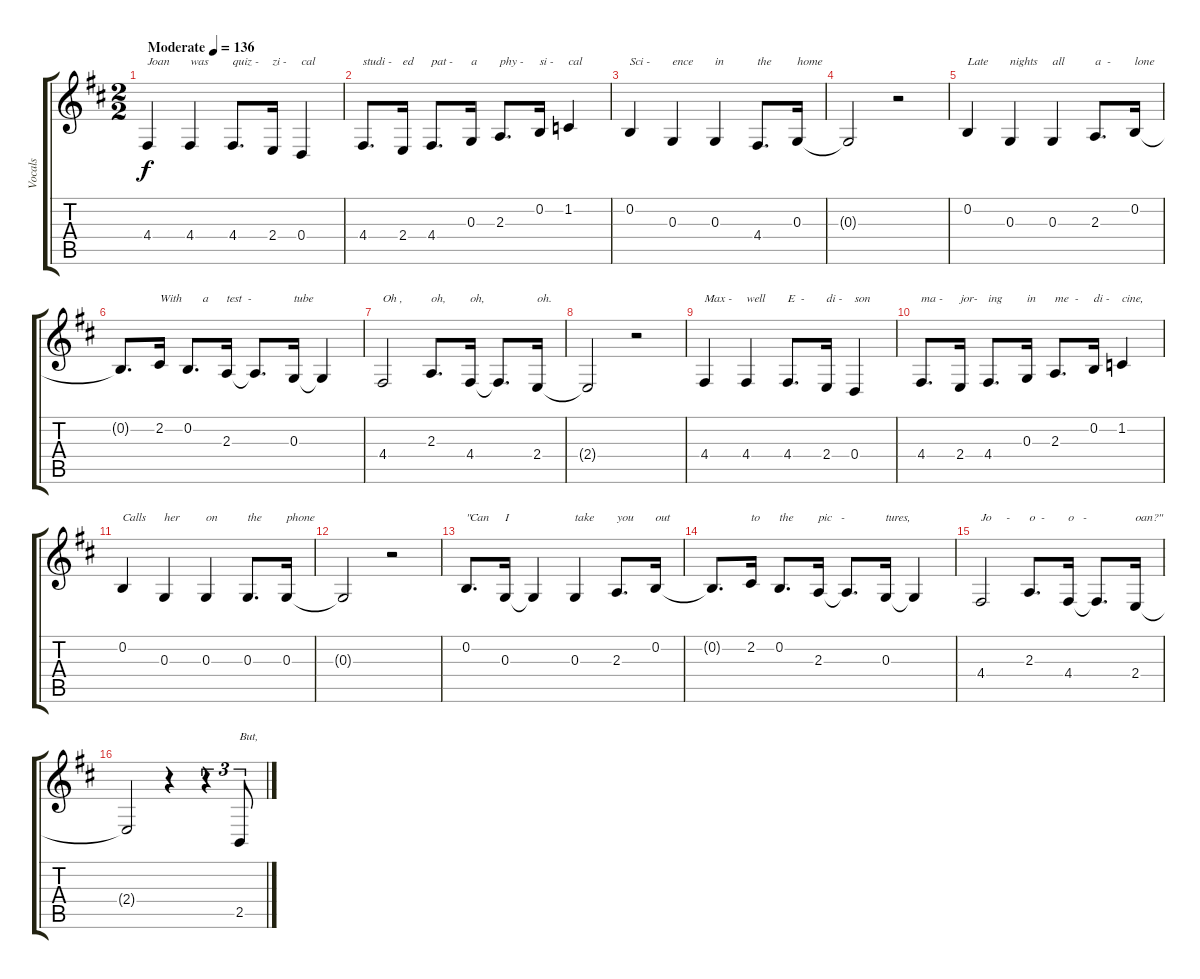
\track ("Vocals" "Vocals") {instrument altosax}
\staff {score tabs}
\tuning (E4 B3 G3 D3 A2 E2) {hide}
\ts (2 2)
\tempo (136 "Moderate")
\clef g2
\ks d
4.4.4{txt "Joan" dy f instrument altosax} 4.4.4{txt "was"} 4.4.8{d txt "quiz -"} 2.4.16{txt "zi -"} 0.4.4{txt "cal"} |
4.4.8{d txt "studi -"} 2.4.16{txt "ed" beam split} 4.4.8{d txt "pat -"} 0.3.16{txt "a"} 2.3.8{d txt "phy -"} 0.2.16{txt "si -"} 1.2.4{txt "cal"} |
0.2.4{txt "Sci -"} 0.3.4{txt "ence"} 0.3.4{txt "in"} 4.4.8{d txt "the"} 0.3.16{txt "home"} |
0.3{t}.2 r.2 |
0.2.4{txt "Late"} 0.3.4{txt "nights"} 0.3.4{txt "all"} 2.3.8{d txt "a  -"} 0.2.16{txt "lone"} |
0.2{t}.8{d} 2.2.16{txt "With"} 0.2.8{d txt "     a"} 2.3.16{txt "test  -"} 2.3{t}.8{d} 0.3.16{txt "tube"} 0.3{t}.4 |
4.4.2{txt "Oh ,"} 2.3.8{d txt "oh,"} 4.4.16{txt "oh,"} 4.4{t}.8{d} 2.4.16{txt "oh."} |
2.4{t}.2 r.2 |
4.4.4{txt "Max -"} 4.4.4{txt "well"} 4.4.8{d txt "E  -"} 2.4.16{txt "di -"} 0.4.4{txt "son"} |
4.4.8{d txt "ma -"} 2.4.16{txt "jor-" beam split} 4.4.8{d txt "ing"} 0.3.16{txt "in"} 2.3.8{d txt "me  -"} 0.2.16{txt "di -"} 1.2.4{txt "cine,"} |
0.2.4{txt "Calls"} 0.3.4{txt "her"} 0.3.4{txt "on"} 0.3.8{d txt "the"} 0.3.16{txt "phone"} |
0.3{t}.2 r.2 |
0.2.8{d txt "\"Can"} 0.3.16{txt "I"} 0.3{t}.4 0.3.4{txt "take"} 2.3.8{d txt "you"} 0.2.16{txt "out"} |
0.2{t}.8{d} 2.2.16{txt "to"} 0.2.8{d txt "the"} 2.3.16{txt "pic   -"} 2.3{t}.8{d} 0.3.16{txt "tures,"} 0.3{t}.4 |
4.4.2{txt "Jo     -"} 2.3.8{d txt "o  -"} 4.4.16{txt "o   -"} 4.4{t}.8{d} 2.4.16{txt "oan?\""} |
2.4{t}.2 r.4 r.4{tu (3 2)} 2.5.8{tu (3 2) txt "But,"}
